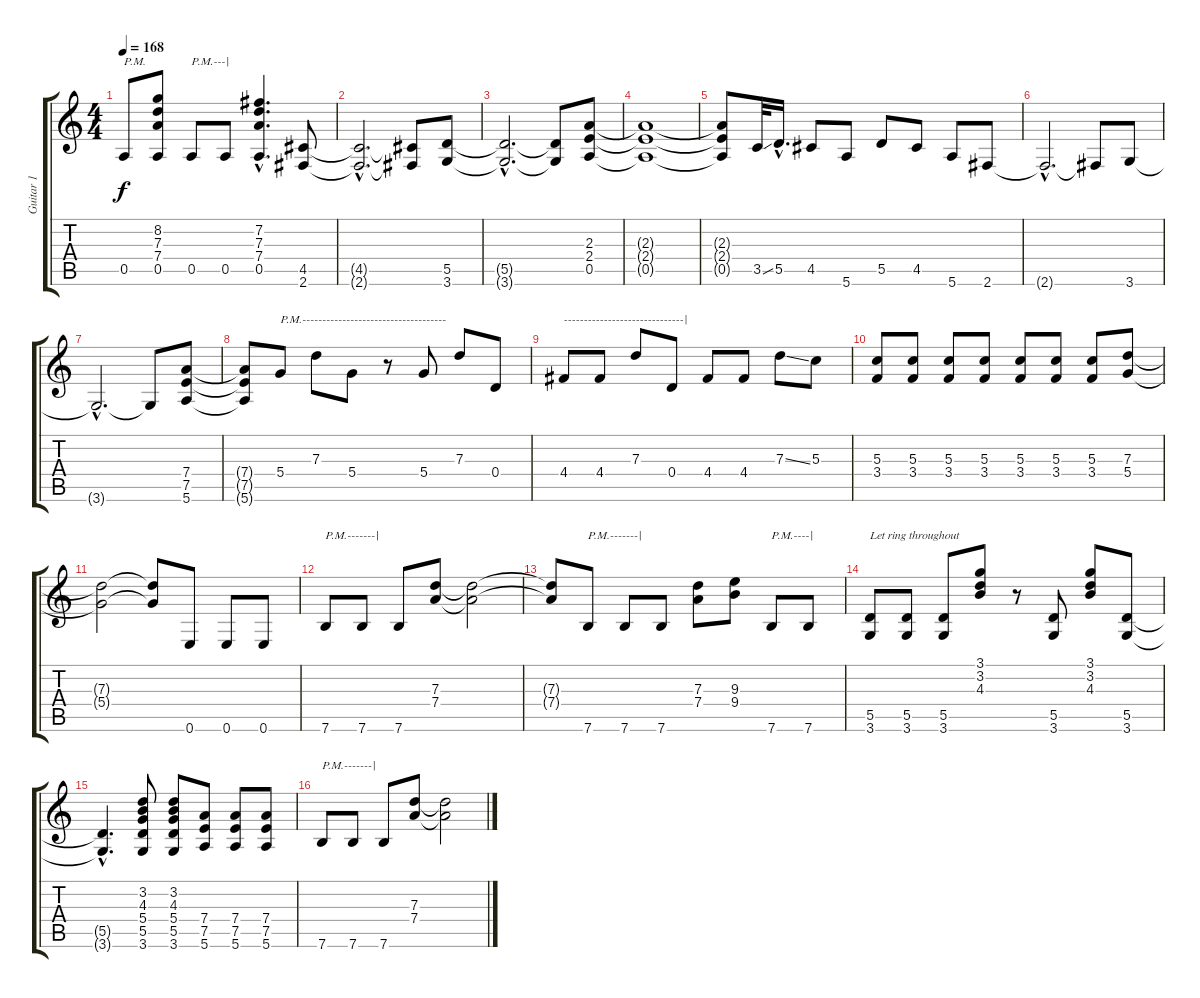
\track ("Guitar 1" "Guitar 1") {instrument overdrivenguitar}
\staff {score tabs}
\tuning (E4 B3 G3 D3 A2 E2) {hide}
\ts (4 4)
\tempo 168
\clef g2
\ks c
0.5.8{txt "P.M." dy f} (8.2 7.3 7.4 0.5).8 0.5.8{txt "P.M.---|"} 0.5.8 (7.2{hac} 7.3{hac} 7.4{hac} 0.5{hac}).4{d} (4.5 2.6).8 |
(4.5{hac t} 2.6{hac t}).2{d} (4.5{t} 2.6{t}).8 (5.5 3.6).8 |
(5.5{hac t} 3.6{hac t}).2{d} (5.5{t} 3.6{t}).8 (2.3 2.4 0.5).8 |
(2.3{t} 2.4{t} 0.5{t}).1 |
(2.3{t} 2.4{t} 0.5{t}).8 3.5{ss}.32 5.5{hac}.16{d} 4.5.8 5.6.8 5.5.8 4.5.8 5.6.8 2.6.8 |
2.6{hac t}.2{d} 2.6{t}.8 3.6.8 |
3.6{hac t}.2{d} 3.6{t}.8 (7.4 7.5 5.6).8 |
(7.4{t} 7.5{t} 5.6{t}).8 5.4.8{txt "P.M.------------------------------------"} 7.3.8 5.4.8 r.8 5.4.8 7.3.8 0.4.8 |
4.4.8{txt "------------------------------|"} 4.4.8 7.3.8 0.4.8 4.4.8 4.4.8 7.3{ss}.8 5.3.8 |
(5.3 3.4).8 (5.3 3.4).8 (5.3 3.4).8 (5.3 3.4).8 (5.3 3.4).8 (5.3 3.4).8 (5.3 3.4).8 (7.3 5.4).8 |
(7.3{t} 5.4{t}).2 (7.3{t} 5.4{t}).8 0.6.8 0.6.8 0.6.8 |
7.6.8{txt "P.M.-------|"} 7.6.8 7.6.8 (7.3 7.4).8 (7.3{t} 7.4{t}).2 |
(7.3{t} 7.4{t}).8 7.6.8{txt "P.M.-------|"} 7.6.8 7.6.8 (7.3 7.4).8 (9.3 9.4).8 7.6.8{txt "P.M.----|"} 7.6.8 |
(5.5 3.6).8{txt "Let ring throughout"} (5.5 3.6).8 (5.5 3.6).8 (3.1 3.2 4.3).8 r.8 (5.5 3.6).8 (3.1 3.2 4.3).8 (5.5 3.6).8 |
(5.5{hac t} 3.6{hac t}).4{d} (3.2 4.3 5.4 5.5 3.6).8 (3.2 4.3 5.4 5.5 3.6).8 (7.4 7.5 5.6).8 (7.4 7.5 5.6).8 (7.4 7.5 5.6).8 |
7.6.8{txt "P.M.-------|"} 7.6.8 7.6.8 (7.3 7.4).8 (7.3{t} 7.4{t}).2
